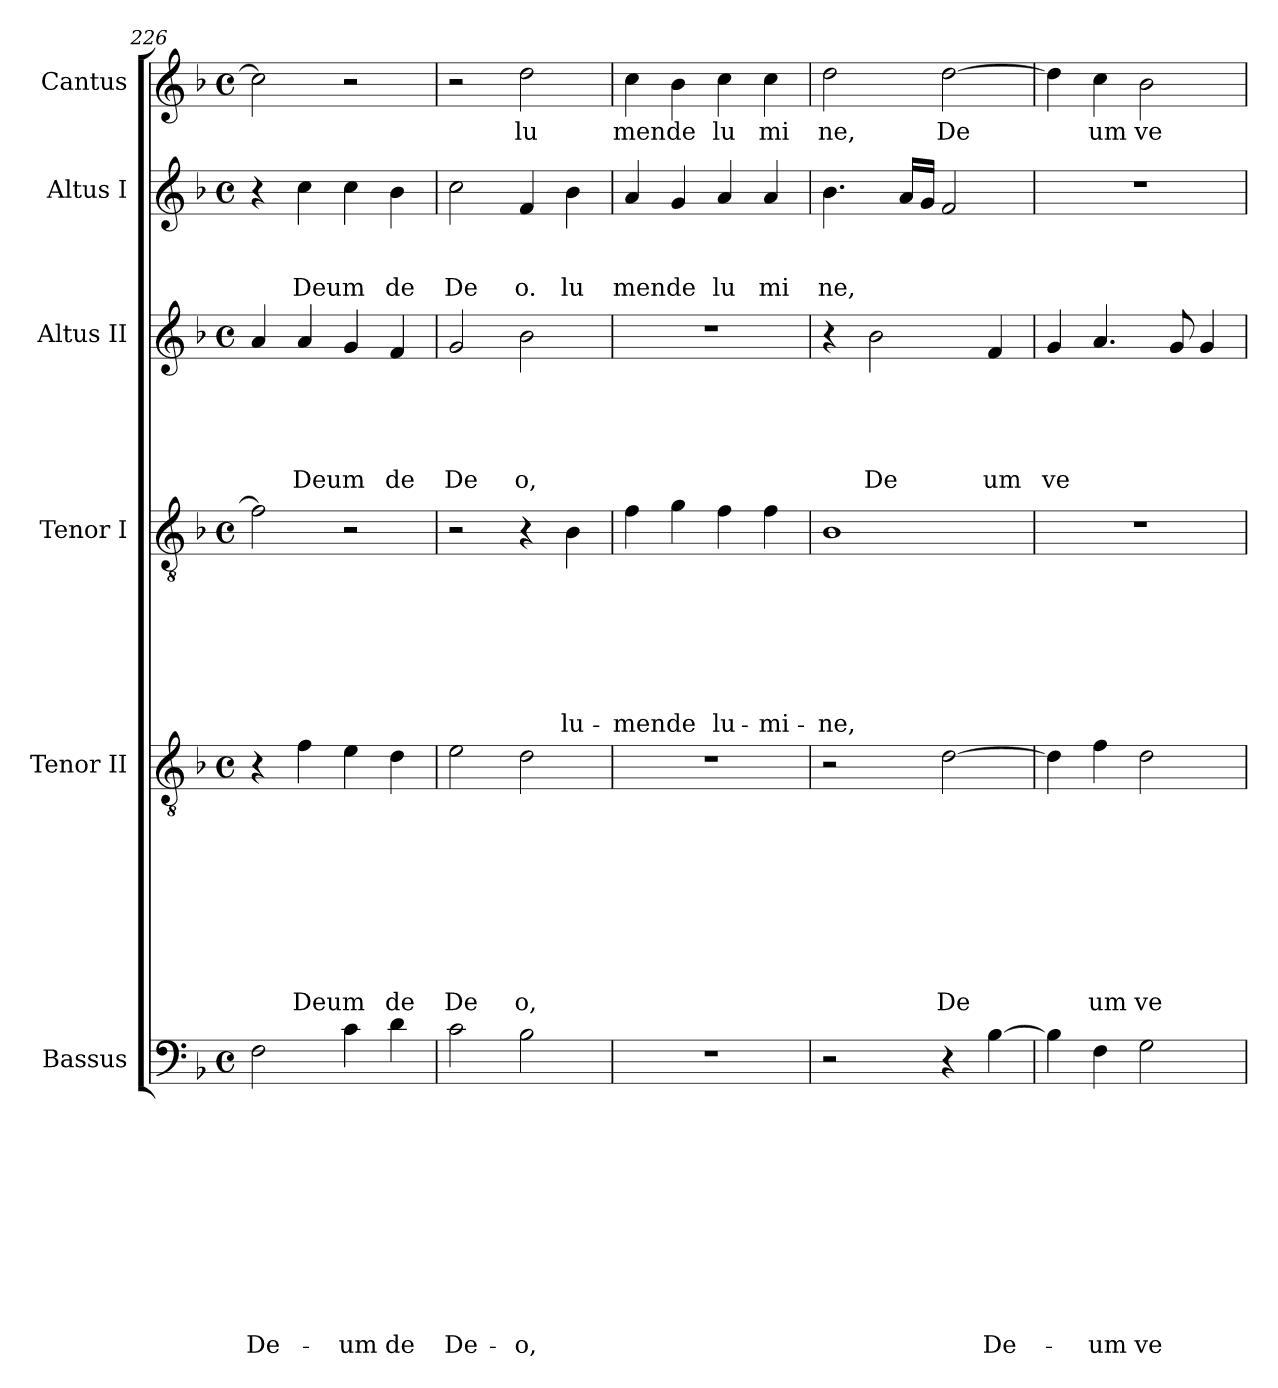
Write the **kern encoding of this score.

**kern	**text	**text	**text	**text	**text	**text	**text	**text	**text	**text	**text	**kern	**text	**text	**text	**text	**text	**text	**text	**text	**text	**kern	**text	**text	**text	**text	**text	**text	**text	**kern	**text	**text	**text	**text	**text	**kern	**text	**text	**text	**kern	**text
*part6	*part6	*part6	*part6	*part6	*part6	*part6	*part6	*part6	*part6	*part6	*part6	*part5	*part5	*part5	*part5	*part5	*part5	*part5	*part5	*part5	*part5	*part4	*part4	*part4	*part4	*part4	*part4	*part4	*part4	*part3	*part3	*part3	*part3	*part3	*part3	*part2	*part2	*part2	*part2	*part1	*part1
*staff6	*staff6	*staff6	*staff6	*staff6	*staff6	*staff6	*staff6	*staff6	*staff6	*staff6	*staff6	*staff5	*staff5	*staff5	*staff5	*staff5	*staff5	*staff5	*staff5	*staff5	*staff5	*staff4	*staff4	*staff4	*staff4	*staff4	*staff4	*staff4	*staff4	*staff3	*staff3	*staff3	*staff3	*staff3	*staff3	*staff2	*staff2	*staff2	*staff2	*staff1	*staff1
*I"Bassus	*	*	*	*	*	*	*	*	*	*	*	*I"Tenor II	*	*	*	*	*	*	*	*	*	*I"Tenor I	*	*	*	*	*	*	*	*I"Altus II	*	*	*	*	*	*I"Altus I	*	*	*	*I"Cantus	*
*I'Bassus	*	*	*	*	*	*	*	*	*	*	*	*I'Tenor II	*	*	*	*	*	*	*	*	*	*I'Tenor I	*	*	*	*	*	*	*	*I'Altus II	*	*	*	*	*	*I'Altus I	*	*	*	*I'Cantus	*
*clefF4	*	*	*	*	*	*	*	*	*	*	*	*clefGv2	*	*	*	*	*	*	*	*	*	*clefGv2	*	*	*	*	*	*	*	*clefG2	*	*	*	*	*	*clefG2	*	*	*	*clefG2	*
*k[b-]	*	*	*	*	*	*	*	*	*	*	*	*k[b-]	*	*	*	*	*	*	*	*	*	*k[b-]	*	*	*	*	*	*	*	*k[b-]	*	*	*	*	*	*k[b-]	*	*	*	*k[b-]	*
*F:	*	*	*	*	*	*	*	*	*	*	*	*F:	*	*	*	*	*	*	*	*	*	*F:	*	*	*	*	*	*	*	*F:	*	*	*	*	*	*F:	*	*	*	*F:	*
*M4/4	*	*	*	*	*	*	*	*	*	*	*	*M4/4	*	*	*	*	*	*	*	*	*	*M4/4	*	*	*	*	*	*	*	*M4/4	*	*	*	*	*	*M4/4	*	*	*	*M4/4	*
*met(c)	*	*	*	*	*	*	*	*	*	*	*	*met(c)	*	*	*	*	*	*	*	*	*	*met(c)	*	*	*	*	*	*	*	*met(c)	*	*	*	*	*	*met(c)	*	*	*	*met(c)	*
=226	=226	=226	=226	=226	=226	=226	=226	=226	=226	=226	=226	=226	=226	=226	=226	=226	=226	=226	=226	=226	=226	=226	=226	=226	=226	=226	=226	=226	=226	=226	=226	=226	=226	=226	=226	=226	=226	=226	=226	=226	=226
!	!	!	!	!	!	!	!	!	!	!	!LO:LY:b	!	!	!	!	!	!	!	!	!	!	!	!	!	!	!	!	!	!	!	!	!	!	!	!	!	!	!	!	!	!
2F\	.	.	.	.	.	.	.	.	.	.	De-	4r	.	.	.	.	.	.	.	.	.	2f\]	.	.	.	.	.	.	.	4a/	.	.	.	.	.	4r	.	.	.	2cc\]	.
!	!	!	!	!	!	!	!	!	!	!	!	!	!	!	!	!	!	!	!	!	!LO:LY:b	!	!	!	!	!	!	!	!	!	!	!	!	!	!LO:LY:b	!	!	!	!LO:LY:b	!	!
.	.	.	.	.	.	.	.	.	.	.	.	4f\	.	.	.	.	.	.	.	.	Deum	.	.	.	.	.	.	.	.	4a/	.	.	.	.	Deum	4cc\	.	.	Deum	.	.
!	!	!	!	!	!	!	!	!	!	!	!LO:LY:b	!	!	!	!	!	!	!	!	!	!	!	!	!	!	!	!	!	!	!	!	!	!	!	!	!	!	!	!	!	!
4c\	.	.	.	.	.	.	.	.	.	.	-um	4e\	.	.	.	.	.	.	.	.	.	2r	.	.	.	.	.	.	.	4g/	.	.	.	.	.	4cc\	.	.	.	2r	.
!	!	!	!	!	!	!	!	!	!	!	!LO:LY:b	!	!	!	!	!	!	!	!	!	!LO:LY:b	!	!	!	!	!	!	!	!	!	!	!	!	!	!LO:LY:b	!	!	!	!LO:LY:b	!	!
4d\	.	.	.	.	.	.	.	.	.	.	de	4d\	.	.	.	.	.	.	.	.	de	.	.	.	.	.	.	.	.	4f/	.	.	.	.	de	4b-\	.	.	de	.	.
=227	=227	=227	=227	=227	=227	=227	=227	=227	=227	=227	=227	=227	=227	=227	=227	=227	=227	=227	=227	=227	=227	=227	=227	=227	=227	=227	=227	=227	=227	=227	=227	=227	=227	=227	=227	=227	=227	=227	=227	=227	=227
!	!	!	!	!	!	!	!	!	!	!	!LO:LY:b	!	!	!	!	!	!	!	!	!	!LO:LY:b	!	!	!	!	!	!	!	!	!	!	!	!	!	!LO:LY:b	!	!	!	!LO:LY:b	!	!
2c\	.	.	.	.	.	.	.	.	.	.	De-	2e\	.	.	.	.	.	.	.	.	De	2r	.	.	.	.	.	.	.	2g/	.	.	.	.	De	2cc\	.	.	De	2r	.
!	!	!	!	!	!	!	!	!	!	!	!LO:LY:b	!	!	!	!	!	!	!	!	!	!LO:LY:b	!	!	!	!	!	!	!	!	!	!	!	!	!	!LO:LY:b	!	!	!	!LO:LY:b	!	!LO:LY:b
2B-\	.	.	.	.	.	.	.	.	.	.	-o,	2d\	.	.	.	.	.	.	.	.	o,	4r	.	.	.	.	.	.	.	2b-\	.	.	.	.	o,	4f/	.	.	o.	2dd\	lu
!	!	!	!	!	!	!	!	!	!	!	!	!	!	!	!	!	!	!	!	!	!	!	!	!	!	!	!	!	!LO:LY:b	!	!	!	!	!	!	!	!	!	!LO:LY:b	!	!
.	.	.	.	.	.	.	.	.	.	.	.	.	.	.	.	.	.	.	.	.	.	4B-\	.	.	.	.	.	.	lu-	.	.	.	.	.	.	4b-\	.	.	lu	.	.
=228	=228	=228	=228	=228	=228	=228	=228	=228	=228	=228	=228	=228	=228	=228	=228	=228	=228	=228	=228	=228	=228	=228	=228	=228	=228	=228	=228	=228	=228	=228	=228	=228	=228	=228	=228	=228	=228	=228	=228	=228	=228
!	!	!	!	!	!	!	!	!	!	!	!	!	!	!	!	!	!	!	!	!	!	!	!	!	!	!	!	!	!LO:LY:b	!	!	!	!	!	!	!	!	!	!LO:LY:b	!	!LO:LY:b
1r	.	.	.	.	.	.	.	.	.	.	.	1r	.	.	.	.	.	.	.	.	.	4f\	.	.	.	.	.	.	-men	1r	.	.	.	.	.	4a/	.	.	men	4cc\	men
!	!	!	!	!	!	!	!	!	!	!	!	!	!	!	!	!	!	!	!	!	!	!	!	!	!	!	!	!	!LO:LY:b	!	!	!	!	!	!	!	!	!	!LO:LY:b	!	!LO:LY:b
.	.	.	.	.	.	.	.	.	.	.	.	.	.	.	.	.	.	.	.	.	.	4g\	.	.	.	.	.	.	de	.	.	.	.	.	.	4g/	.	.	de	4b-\	de
!	!	!	!	!	!	!	!	!	!	!	!	!	!	!	!	!	!	!	!	!	!	!	!	!	!	!	!	!	!LO:LY:b	!	!	!	!	!	!	!	!	!	!LO:LY:b	!	!LO:LY:b
.	.	.	.	.	.	.	.	.	.	.	.	.	.	.	.	.	.	.	.	.	.	4f\	.	.	.	.	.	.	lu-	.	.	.	.	.	.	4a/	.	.	lu	4cc\	lu
!	!	!	!	!	!	!	!	!	!	!	!	!	!	!	!	!	!	!	!	!	!	!	!	!	!	!	!	!	!LO:LY:b	!	!	!	!	!	!	!	!	!	!LO:LY:b	!	!LO:LY:b
.	.	.	.	.	.	.	.	.	.	.	.	.	.	.	.	.	.	.	.	.	.	4f\	.	.	.	.	.	.	-mi-	.	.	.	.	.	.	4a/	.	.	mi	4cc\	mi
=229	=229	=229	=229	=229	=229	=229	=229	=229	=229	=229	=229	=229	=229	=229	=229	=229	=229	=229	=229	=229	=229	=229	=229	=229	=229	=229	=229	=229	=229	=229	=229	=229	=229	=229	=229	=229	=229	=229	=229	=229	=229
!	!	!	!	!	!	!	!	!	!	!	!	!	!	!	!	!	!	!	!	!	!	!	!	!	!	!	!	!	!LO:LY:b	!	!	!	!	!	!	!	!	!	!LO:LY:b	!	!LO:LY:b
2r	.	.	.	.	.	.	.	.	.	.	.	2r	.	.	.	.	.	.	.	.	.	1B-	.	.	.	.	.	.	-ne,	4r	.	.	.	.	.	4.b-\	.	.	ne,	2dd\	ne,
!	!	!	!	!	!	!	!	!	!	!	!	!	!	!	!	!	!	!	!	!	!	!	!	!	!	!	!	!	!	!	!	!	!	!	!LO:LY:b	!	!	!	!	!	!
.	.	.	.	.	.	.	.	.	.	.	.	.	.	.	.	.	.	.	.	.	.	.	.	.	.	.	.	.	.	2b-\	.	.	.	.	De	.	.	.	.	.	.
.	.	.	.	.	.	.	.	.	.	.	.	.	.	.	.	.	.	.	.	.	.	.	.	.	.	.	.	.	.	.	.	.	.	.	.	16a/LL	.	.	.	.	.
.	.	.	.	.	.	.	.	.	.	.	.	.	.	.	.	.	.	.	.	.	.	.	.	.	.	.	.	.	.	.	.	.	.	.	.	16g/JJ	.	.	.	.	.
!	!	!	!	!	!	!	!	!	!	!	!	!	!	!	!	!	!	!	!	!	!LO:LY:b	!	!	!	!	!	!	!	!	!	!	!	!	!	!	!	!	!	!	!	!LO:LY:b
4r	.	.	.	.	.	.	.	.	.	.	.	[>2d\	.	.	.	.	.	.	.	.	De	.	.	.	.	.	.	.	.	.	.	.	.	.	.	2f/	.	.	.	[>2dd\	De
!	!	!	!	!	!	!	!	!	!	!	!LO:LY:b	!	!	!	!	!	!	!	!	!	!	!	!	!	!	!	!	!	!	!	!	!	!	!	!LO:LY:b	!	!	!	!	!	!
[>4B-\	.	.	.	.	.	.	.	.	.	.	De-	.	.	.	.	.	.	.	.	.	.	.	.	.	.	.	.	.	.	4f/	.	.	.	.	um	.	.	.	.	.	.
=230	=230	=230	=230	=230	=230	=230	=230	=230	=230	=230	=230	=230	=230	=230	=230	=230	=230	=230	=230	=230	=230	=230	=230	=230	=230	=230	=230	=230	=230	=230	=230	=230	=230	=230	=230	=230	=230	=230	=230	=230	=230
!	!	!	!	!	!	!	!	!	!	!	!	!	!	!	!	!	!	!	!	!	!	!	!	!	!	!	!	!	!	!	!	!	!	!	!LO:LY:b	!	!	!	!	!	!
4B-\]	.	.	.	.	.	.	.	.	.	.	.	4d\]	.	.	.	.	.	.	.	.	.	1r	.	.	.	.	.	.	.	4g/	.	.	.	.	ve	1r	.	.	.	4dd\]	.
!	!	!	!	!	!	!	!	!	!	!	!LO:LY:b	!	!	!	!	!	!	!	!	!	!LO:LY:b	!	!	!	!	!	!	!	!	!	!	!	!	!	!	!	!	!	!	!	!LO:LY:b
4F\	.	.	.	.	.	.	.	.	.	.	-um	4f\	.	.	.	.	.	.	.	.	um	.	.	.	.	.	.	.	.	4.a/	.	.	.	.	.	.	.	.	.	4cc\	um
!	!	!	!	!	!	!	!	!	!	!	!LO:LY:b	!	!	!	!	!	!	!	!	!	!LO:LY:b	!	!	!	!	!	!	!	!	!	!	!	!	!	!	!	!	!	!	!	!LO:LY:b
2G\	.	.	.	.	.	.	.	.	.	.	ve-	2d\	.	.	.	.	.	.	.	.	ve	.	.	.	.	.	.	.	.	.	.	.	.	.	.	.	.	.	.	2b-\	ve
.	.	.	.	.	.	.	.	.	.	.	.	.	.	.	.	.	.	.	.	.	.	.	.	.	.	.	.	.	.	8g/	.	.	.	.	.	.	.	.	.	.	.
.	.	.	.	.	.	.	.	.	.	.	.	.	.	.	.	.	.	.	.	.	.	.	.	.	.	.	.	.	.	4g/	.	.	.	.	.	.	.	.	.	.	.
=	=	=	=	=	=	=	=	=	=	=	=	=	=	=	=	=	=	=	=	=	=	=	=	=	=	=	=	=	=	=	=	=	=	=	=	=	=	=	=	=	=
*-	*-	*-	*-	*-	*-	*-	*-	*-	*-	*-	*-	*-	*-	*-	*-	*-	*-	*-	*-	*-	*-	*-	*-	*-	*-	*-	*-	*-	*-	*-	*-	*-	*-	*-	*-	*-	*-	*-	*-	*-	*-
